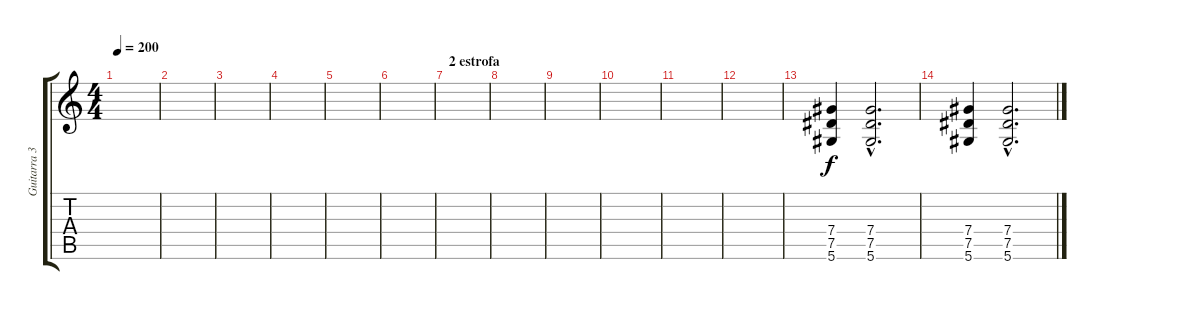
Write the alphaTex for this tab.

\track ("Guitarra 3" "Guitarra 3") {instrument distortionguitar}
\staff {score tabs}
\tuning (Eb4 Bb3 Gb3 Db3 Ab2 Eb2) {hide}
\ts (4 4)
\tempo 200
\clef g2
\ks c
|
|
|
|
|
|
\section ("" "2 estrofa")
|
|
|
|
|
|
(7.4 7.5 5.6).4 (7.4{hac} 7.5{hac} 5.6{hac}).2{d} |
(7.4 7.5 5.6).4 (7.4{hac} 7.5{hac} 5.6{hac}).2{d}
